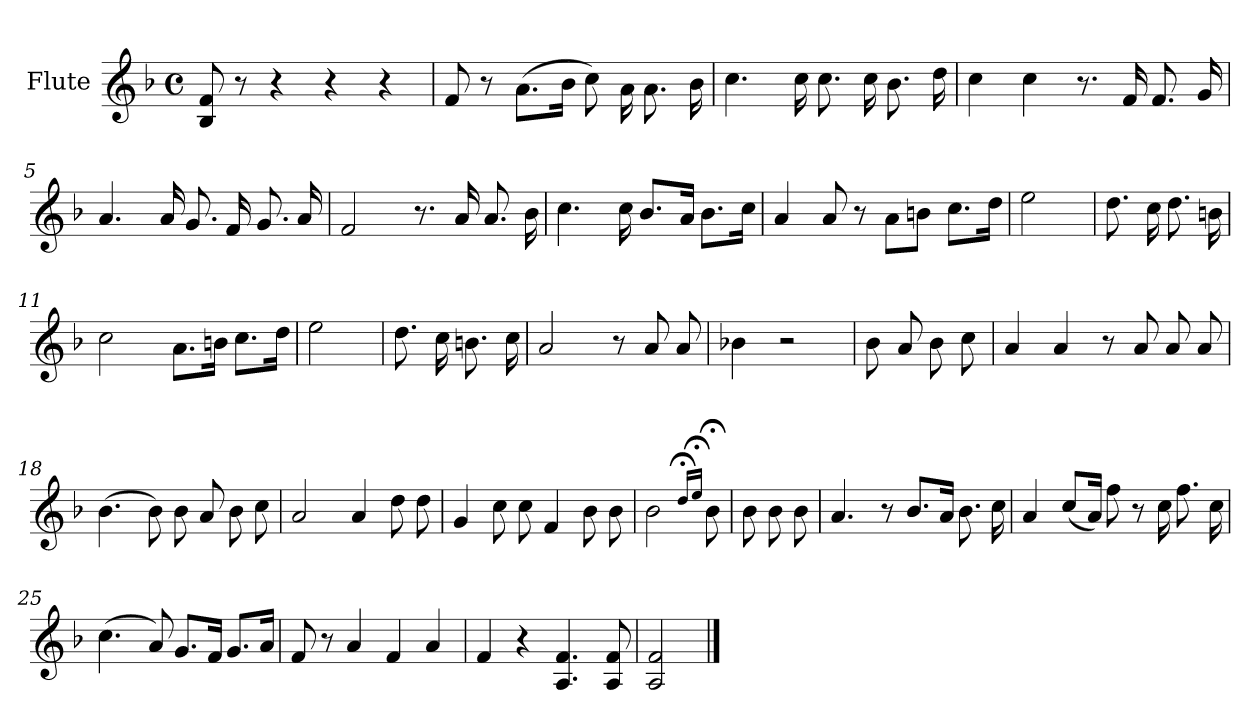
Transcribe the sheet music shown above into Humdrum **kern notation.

**kern
*part1
*staff1
*I"Flute
*I'Fl.
*clefG2
*k[b-]
*M4/4
*met(c)
=1
8B-/ 8f/
8r
4r
4r
4r
=2
8f/
8r
(>8.a\L
16b-\Jk
8cc\)
16a\
8.a\
16b-\
=3
4.cc\
16cc\
8.cc\
16cc\
8.b-\
16dd\
=4
4cc\
4cc\
8.r
16f/
8.f/
16g/
!!LO:LB:g=z
=5
4.a/
16a/
8.g/
16f/
8.g/
16a/
=6
2f/
8.r
16a/
8.a/
16b-\
=7
4.cc\
16cc\
8.b-/L
16a/Jk
8.b-\L
16cc\Jk
=8
4a/
8a/
8r
8a\L
8bn\J
8.cc\L
16dd\Jk
=9
2ee\
!!LO:LB:g=z
=10
8.dd\
16cc\
8.dd\
16bn\
=11
2cc\
8.a\L
16bn\Jk
8.cc\L
16dd\Jk
=12
2ee\
=13
8.dd\
16cc\
8.bn\
16cc\
=14
2a/
8r
8a/
8a/
=15
4b-X\
2r
=16
8b-\
8a/
8b-\
8cc\
!!LO:LB:g=z
=17
4a/
4a/
8r
8a/
8a/
8a/
=18
(>4.b-\
8b-\)
8b-\
8a/
8b-\
8cc\
=19
2a/
4a/
8dd\
8dd\
=20
4g/
8cc\
8cc\
4f/
8b-\
8b-\
=21
2b-\
16qqdd;</LL
16qqee;</JJ
8b-;<\
=22
8b-\
8b-\
8b-\
!!LO:LB:g=z
=23
4.a/
8r
8.b-/L
16a/Jk
8.b-\
16cc\
=24
4a/
(<8cc/L
16a/Jk)
8ff\
8r
16cc\
8.ff\
16cc\
=25
(>4.cc\
8a/)
8.g/L
16f/Jk
8.g/L
16a/Jk
=26
8f/
8r
4a/
4f/
4a/
!!LO:LB:g=z
=27
4f/
4r
4.A/ 4.f/
8A/ 8f/
=28
2A/ 2f/
==
*-
